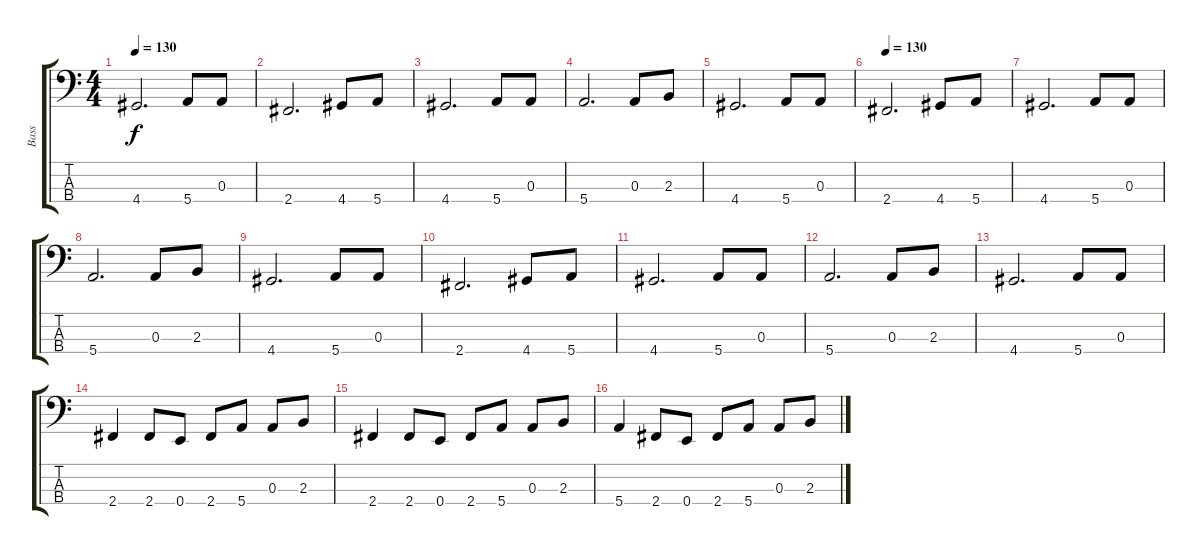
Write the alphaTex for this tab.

\track ("Bass" "Bass") {instrument electricbassfinger}
\staff {score tabs}
\tuning (G2 D2 A1 E1) {hide}
\ts (4 4)
\tempo 130
\clef f4
\ks c
4.4.2{d dy f} 5.4.8 0.3.8 |
2.4.2{d} 4.4.8 5.4.8 |
4.4.2{d} 5.4.8 0.3.8 |
5.4.2{d} 0.3.8 2.3.8 |
4.4.2{d} 5.4.8 0.3.8 |
\tempo 130
2.4.2{d} 4.4.8 5.4.8 |
4.4.2{d} 5.4.8 0.3.8 |
5.4.2{d} 0.3.8 2.3.8 |
4.4.2{d} 5.4.8 0.3.8 |
2.4.2{d} 4.4.8 5.4.8 |
4.4.2{d} 5.4.8 0.3.8 |
5.4.2{d} 0.3.8 2.3.8 |
4.4.2{d} 5.4.8 0.3.8 |
2.4.4 2.4.8 0.4.8 2.4.8 5.4.8 0.3.8 2.3.8 |
2.4.4 2.4.8 0.4.8 2.4.8 5.4.8 0.3.8 2.3.8 |
5.4.4 2.4.8 0.4.8 2.4.8 5.4.8 0.3.8 2.3.8
